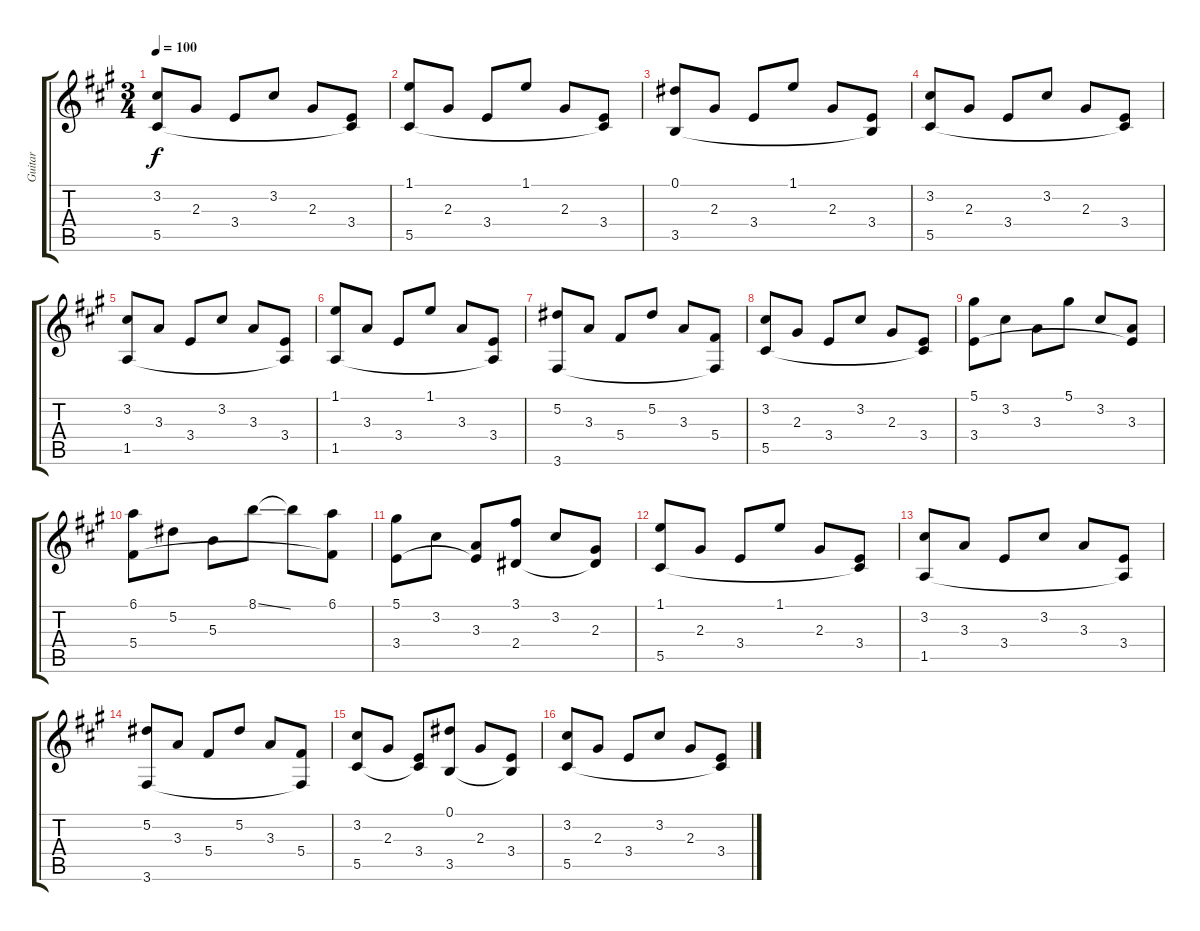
\track ("Guitar" "Guitar") {instrument acousticguitarnylon}
\staff {score tabs}
\tuning (Eb4 Bb3 Gb3 Db3 Ab2 Eb2) {hide}
\ts (3 4)
\tempo 100
\clef g2
\ks f#minor
(3.2 5.5).8{dy f instrument acousticguitarnylon} 2.3.8 3.4.8 3.2.8 2.3.8 (3.4 5.5{t}).8 |
(1.1 5.5).8 2.3.8 3.4.8 1.1.8 2.3.8 (3.4 5.5{t}).8 |
(0.1 3.5).8 2.3.8 3.4.8 1.1.8 2.3.8 (3.4 3.5{t}).8 |
(3.2 5.5).8 2.3.8 3.4.8 3.2.8 2.3.8 (3.4 5.5{t}).8 |
(3.2 1.5).8 3.3.8 3.4.8 3.2.8 3.3.8 (3.4 1.5{t}).8 |
(1.1 1.5).8 3.3.8 3.4.8 1.1.8 3.3.8 (3.4 1.5{t}).8 |
(5.2 3.6).8 3.3.8 5.4.8 5.2.8 3.3.8 (5.4 3.6{t}).8 |
(3.2 5.5).8 2.3.8 3.4.8 3.2.8 2.3.8 (3.4 5.5{t}).8 |
(5.1 3.4).8 3.2.8 3.3.8 5.1.8 3.2.8 (3.3 3.4{t}).8 |
(6.1 5.4).8 5.2.8 5.3.8 8.1{ss}.8 8.1{t}.8 (6.1 5.4{t}).8 |
(5.1 3.4).8 3.2.8 (3.3 3.4{t}).8 (3.1 2.4).8 3.2.8 (2.3 2.4{t}).8 |
(1.1 5.5).8 2.3.8 3.4.8 1.1.8 2.3.8 (3.4 5.5{t}).8 |
(3.2 1.5).8 3.3.8 3.4.8 3.2.8 3.3.8 (3.4 1.5{t}).8 |
(5.2 3.6).8 3.3.8 5.4.8 5.2.8 3.3.8 (5.4 3.6{t}).8 |
(3.2 5.5).8 2.3.8 (3.4 5.5{t}).8 (0.1 3.5).8 2.3.8 (3.4 3.5{t}).8 |
(3.2 5.5).8 2.3.8 3.4.8 3.2.8 2.3.8 (3.4 5.5{t}).8
